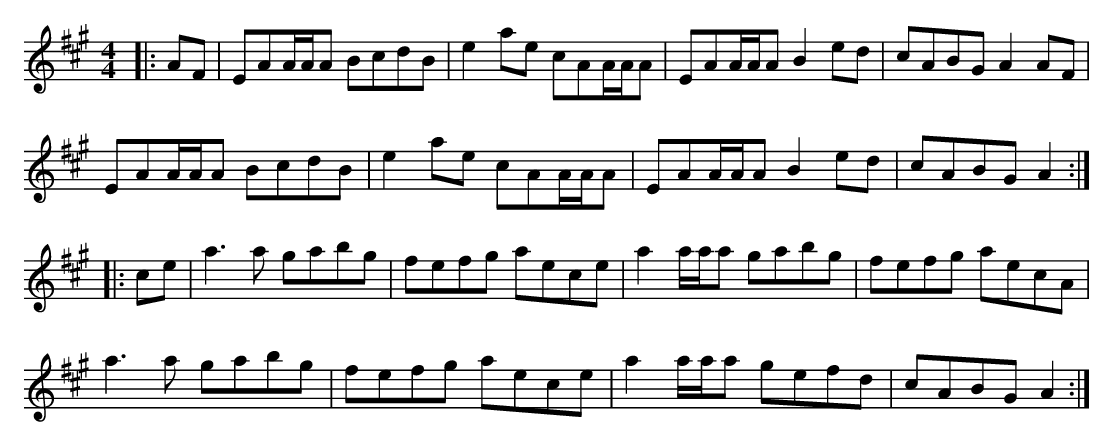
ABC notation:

X:1
M:4/4
K:A
|:AF|EAA/A/A BcdB|e2 ae cAA/A/A| EAA/A/A B2 ed|cABG A2 AF|
EAA/A/A BcdB|e2 ae cAA/A/A| EAA/A/A B2 ed|cABG A2:|
|:ce|a3 a gabg|fefg aece|a2 a/a/a gabg|fefg aecA|
a3 a gabg|fefg aece|a2 a/a/a gefd |cABG A2:|
